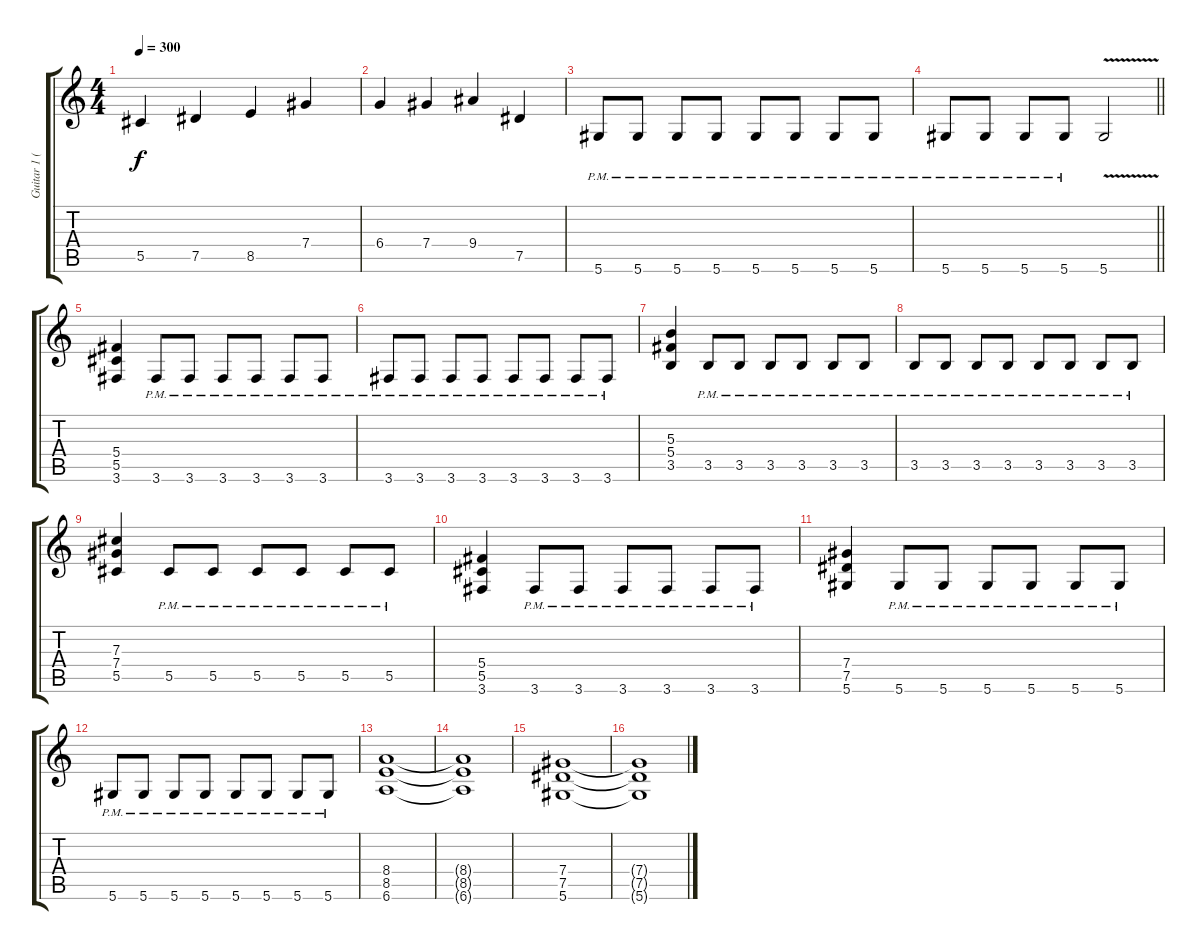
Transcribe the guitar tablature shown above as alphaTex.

\track ("Guitar 1 (SheJa)" "Guitar 1 (") {instrument distortionguitar}
\staff {score tabs}
\tuning (Eb4 Bb3 Gb3 Db3 Ab2 Eb2) {hide}
\ts (4 4)
\tempo 300
\clef g2
\ks c
5.5.4{dy f} 7.5.4 8.5.4 7.4.4 |
6.4.4 7.4.4 9.4.4 7.5.4 |
5.6{pm}.8 5.6{pm}.8 5.6{pm}.8 5.6{pm}.8 5.6{pm}.8 5.6{pm}.8 5.6{pm}.8 5.6{pm}.8 |
\barLineRight lightlight
5.6{pm}.8 5.6{pm}.8 5.6{pm}.8 5.6{pm}.8 5.6{v}.2 |
(5.4 5.5 3.6).4 3.6{pm}.8 3.6{pm}.8 3.6{pm}.8 3.6{pm}.8 3.6{pm}.8 3.6{pm}.8 |
3.6{pm}.8 3.6{pm}.8 3.6{pm}.8 3.6{pm}.8 3.6{pm}.8 3.6{pm}.8 3.6{pm}.8 3.6{pm}.8 |
(5.3 5.4 3.5).4 3.5{pm}.8 3.5{pm}.8 3.5{pm}.8 3.5{pm}.8 3.5{pm}.8 3.5{pm}.8 |
3.5{pm}.8 3.5{pm}.8 3.5{pm}.8 3.5{pm}.8 3.5{pm}.8 3.5{pm}.8 3.5{pm}.8 3.5{pm}.8 |
(7.3 7.4 5.5).4 5.5{pm}.8 5.5{pm}.8 5.5{pm}.8 5.5{pm}.8 5.5{pm}.8 5.5{pm}.8 |
(5.4 5.5 3.6).4 3.6{pm}.8 3.6{pm}.8 3.6{pm}.8 3.6{pm}.8 3.6{pm}.8 3.6{pm}.8 |
(7.4 7.5 5.6).4 5.6{pm}.8 5.6{pm}.8 5.6{pm}.8 5.6{pm}.8 5.6{pm}.8 5.6{pm}.8 |
5.6{pm}.8 5.6{pm}.8 5.6{pm}.8 5.6{pm}.8 5.6{pm}.8 5.6{pm}.8 5.6{pm}.8 5.6{pm}.8 |
(8.4 8.5 6.6).1 |
(8.4{t} 8.5{t} 6.6{t}).1 |
(7.4 7.5 5.6).1 |
(7.4{t} 7.5{t} 5.6{t}).1
